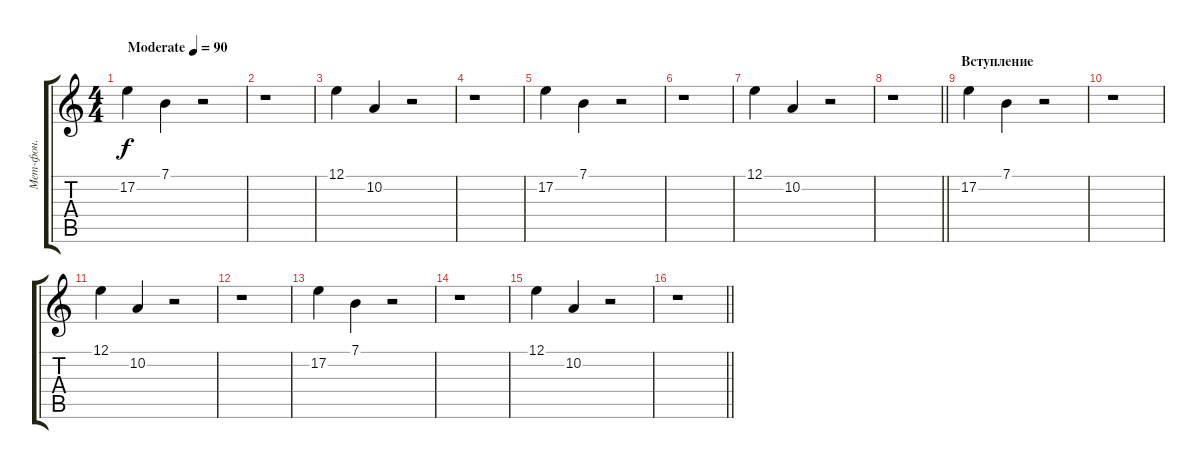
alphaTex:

\track ("Мет-фон." "Мет-фон.") {instrument vibraphone}
\staff {score tabs}
\tuning (E4 B3 G3 D3 A2 E2) {hide}
\ts (4 4)
\tempo (90 "Moderate")
\clef g2
\ks c
17.2.4{dy f instrument vibraphone} 7.1.4 r.2 |
r.1 |
12.1.4 10.2.4 r.2 |
r.1 |
17.2.4 7.1.4 r.2 |
r.1 |
12.1.4 10.2.4 r.2 |
\barLineRight lightlight
r.1 |
\section ("" "Вступление")
17.2.4 7.1.4 r.2 |
r.1 |
12.1.4 10.2.4 r.2 |
r.1 |
17.2.4 7.1.4 r.2 |
r.1 |
12.1.4 10.2.4 r.2 |
\barLineRight lightlight
r.1
